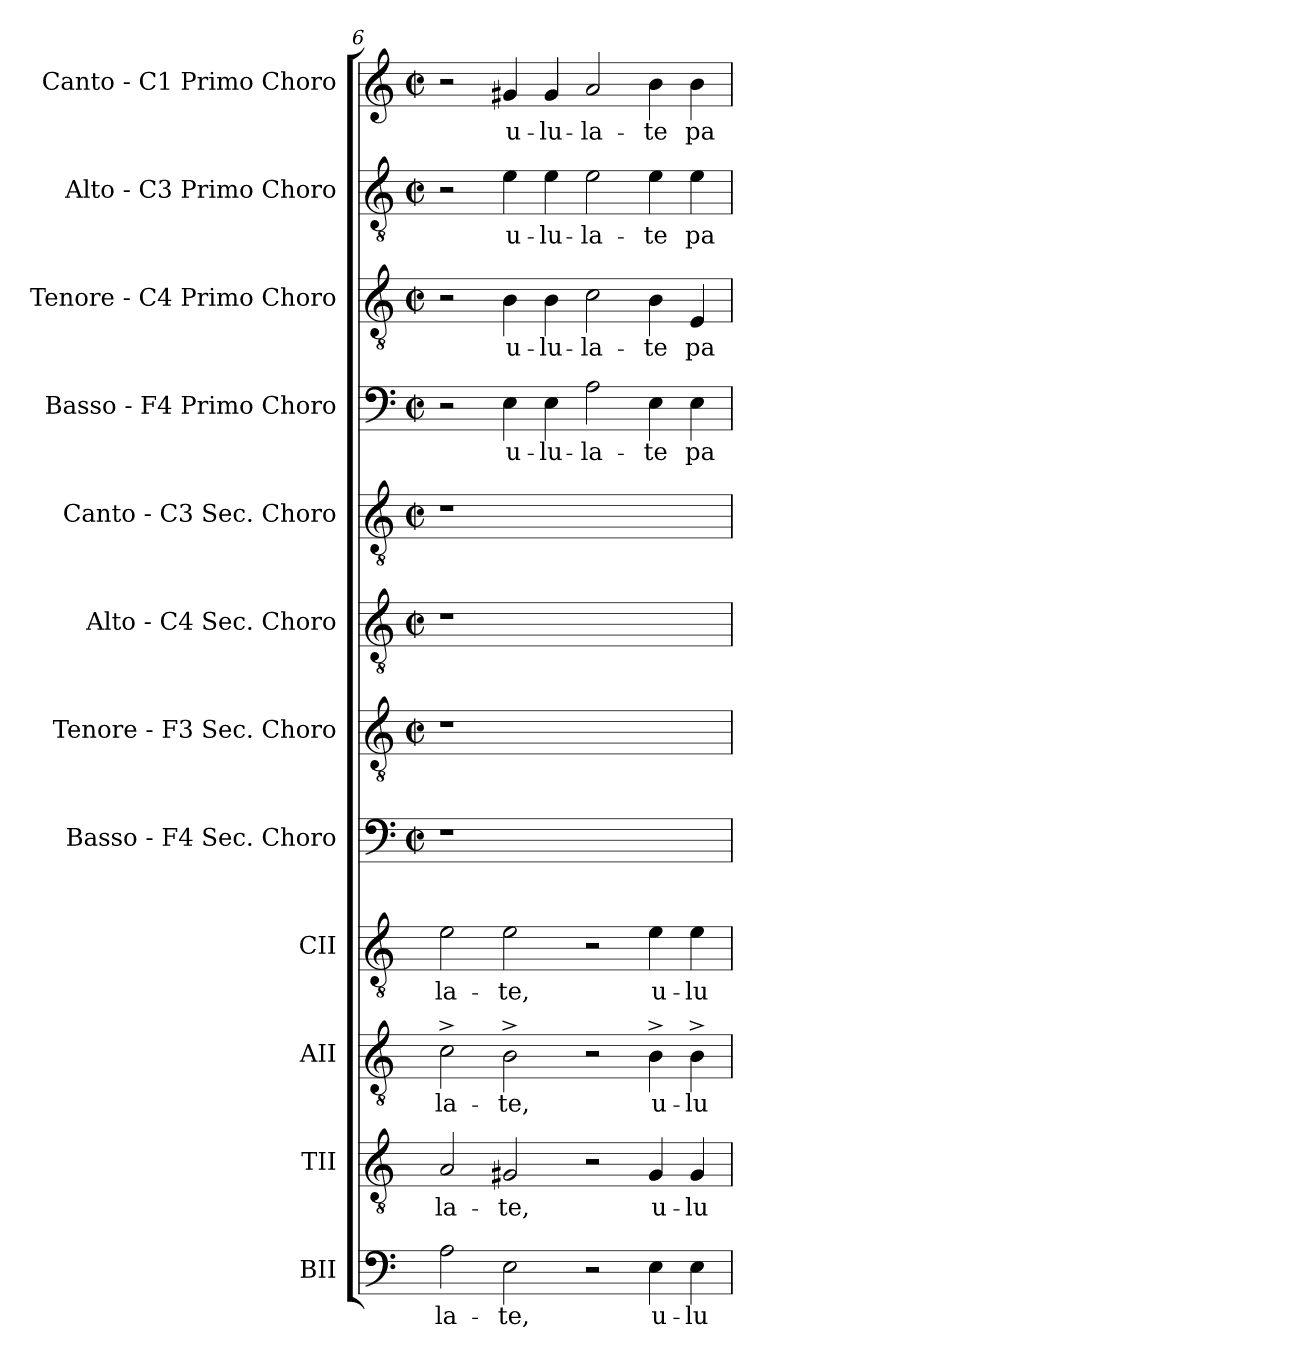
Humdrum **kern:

**kern	**text	**kern	**text	**kern	**text	**kern	**text	**kern	**kern	**kern	**kern	**kern	**text	**kern	**text	**kern	**text	**kern	**text
*part12	*part12	*part11	*part11	*part10	*part10	*part9	*part9	*part8	*part7	*part6	*part5	*part4	*part4	*part3	*part3	*part2	*part2	*part1	*part1
*staff12	*staff12	*staff11	*staff11	*staff10	*staff10	*staff9	*staff9	*staff8	*staff7	*staff6	*staff5	*staff4	*staff4	*staff3	*staff3	*staff2	*staff2	*staff1	*staff1
*I"BII	*	*I"TII	*	*I"AII	*	*I"CII	*	*I"Basso - F4  Sec. Choro	*I"Tenore - F3  Sec. Choro	*I"Alto - C4  Sec. Choro	*I"Canto - C3  Sec. Choro	*I"Basso - F4  Primo Choro	*	*I"Tenore - C4  Primo Choro	*	*I"Alto - C3  Primo Choro	*	*I"Canto - C1  Primo Choro	*
*I'BII	*	*I'TII	*	*I'AII	*	*I'CII	*	*I'Ch	*I'Ch	*I'Ch	*I'Ch	*I'BI	*	*I'TI	*	*I'AI	*	*I'CI	*
!!LO:LB:g=z
*clefF4	*	*clefGv2	*	*clefGv2	*	*clefGv2	*	*clefF4	*clefGv2	*clefGv2	*clefGv2	*clefF4	*	*clefGv2	*	*clefGv2	*	*clefG2	*
*	*	*	*	*	*	*	*	*M2/2	*M2/2	*M2/2	*M2/2	*M2/2	*	*M2/2	*	*M2/2	*	*M2/2	*
*	*	*	*	*	*	*	*	*met(c|)	*met(c|)	*met(c|)	*met(c|)	*met(c|)	*	*met(c|)	*	*met(c|)	*	*met(c|)	*
=6	=6	=6	=6	=6	=6	=6	=6	=6	=6	=6	=6	=6	=6	=6	=6	=6	=6	=6	=6
!	!LO:LY:b:cj	!	!LO:LY:b:cj	!	!LO:LY:b:cj	!	!LO:LY:b:cj	!	!	!	!	!	!	!	!	!	!	!	!
2A\	la-	2A/	la-	2c^<\	la-	2e\	la-	1r	1r	1r	1r	2r	.	2r	.	2r	.	2r	.
!	!LO:LY:b:cj	!	!LO:LY:b:cj	!	!LO:LY:b:cj	!	!LO:LY:b:cj	!	!	!	!	!	!LO:LY:b	!	!LO:LY:b	!	!LO:LY:b	!	!LO:LY:b
2E\	-te,	2G#X/	-te,	2B^<\	-te,	2e\	-te,	.	.	.	.	4E\	u-	4B\	u-	4e\	u-	4g#X/	u-
!	!	!	!	!	!	!	!	!	!	!	!	!	!LO:LY:b:cj	!	!LO:LY:b:cj	!	!LO:LY:b:cj	!	!LO:LY:b:cj
.	.	.	.	.	.	.	.	.	.	.	.	4E\	-lu-	4B\	-lu-	4e\	-lu-	4g#/	-lu-
!	!	!	!	!	!	!	!	!	!	!	!	!	!LO:LY:b:rj	!	!LO:LY:b:rj	!	!LO:LY:b:rj	!	!LO:LY:b:rj
2r	.	2r	.	2r	.	2r	.	1ryy	1ryy	1ryy	1ryy	2A\	-la-	2c\	-la-	2e\	-la-	2a/	-la-
!	!LO:LY:b:cj	!	!LO:LY:b:cj	!	!LO:LY:b:cj	!	!LO:LY:b:cj	!	!	!	!	!	!LO:LY:b:cj	!	!LO:LY:b:cj	!	!LO:LY:b:cj	!	!LO:LY:b:cj
4E\	u-	4G#/	u-	4B^<\	u-	4e\	u-	.	.	.	.	4E\	-te	4B\	-te	4e\	-te	4b\	-te
!	!LO:LY:b:cj	!	!LO:LY:b:cj	!	!LO:LY:b:cj	!	!LO:LY:b:cj	!	!	!	!	!	!LO:LY:b:cj	!	!LO:LY:b:cj	!	!LO:LY:b:cj	!	!LO:LY:b:cj
4E\	-lu-	4G#/	-lu-	4B^<\	-lu-	4e\	-lu-	.	.	.	.	4E\	pa-	4E/	pa-	4e\	pa-	4b\	pa-
=	=	=	=	=	=	=	=	=	=	=	=	=	=	=	=	=	=	=	=
*-	*-	*-	*-	*-	*-	*-	*-	*-	*-	*-	*-	*-	*-	*-	*-	*-	*-	*-	*-
